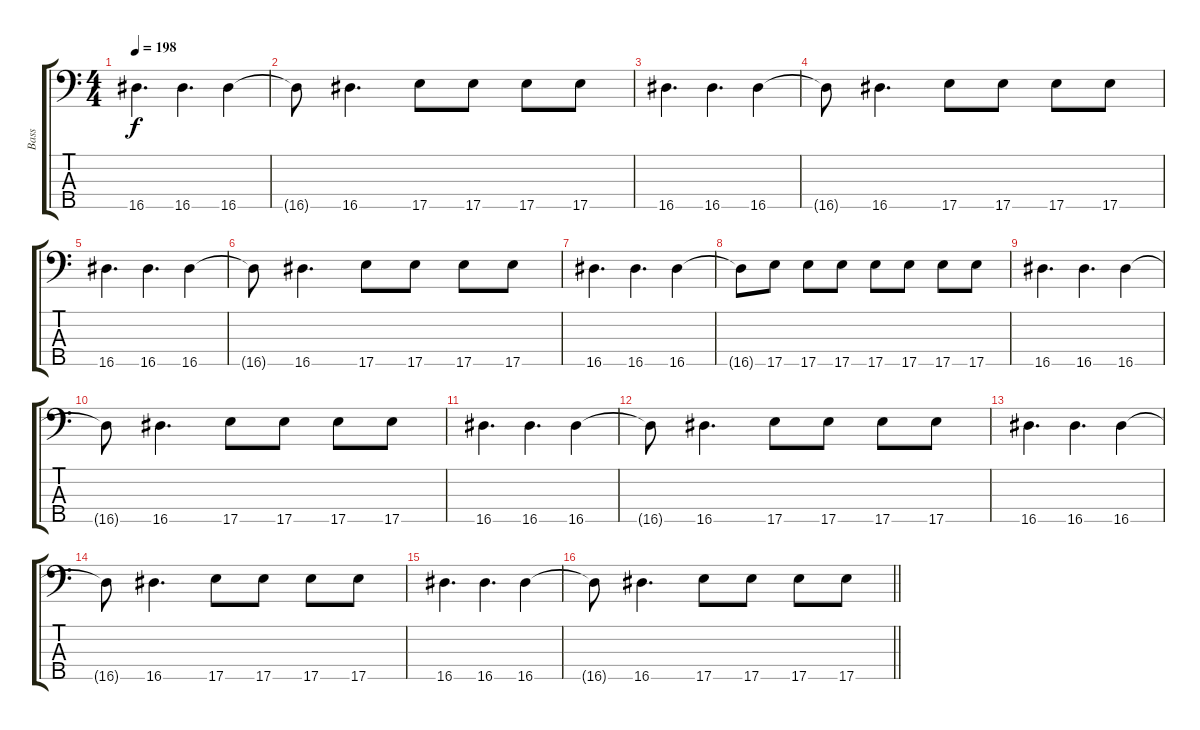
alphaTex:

\track ("Bass" "Bass") {instrument electricbasspick}
\staff {score tabs}
\tuning (G2 D2 A1 E1 B0) {hide}
\ts (4 4)
\tempo 198
\clef f4
\ks c
16.5.4{d dy f} 16.5.4{d} 16.5.4 |
16.5{t}.8 16.5.4{d} 17.5.8 17.5.8 17.5.8 17.5.8 |
16.5.4{d} 16.5.4{d} 16.5.4 |
16.5{t}.8 16.5.4{d} 17.5.8 17.5.8 17.5.8 17.5.8 |
16.5.4{d} 16.5.4{d} 16.5.4 |
16.5{t}.8 16.5.4{d} 17.5.8 17.5.8 17.5.8 17.5.8 |
16.5.4{d} 16.5.4{d} 16.5.4 |
16.5{t}.8 17.5.8 17.5.8 17.5.8 17.5.8 17.5.8 17.5.8 17.5.8 |
16.5.4{d} 16.5.4{d} 16.5.4 |
16.5{t}.8 16.5.4{d} 17.5.8 17.5.8 17.5.8 17.5.8 |
16.5.4{d} 16.5.4{d} 16.5.4 |
16.5{t}.8 16.5.4{d} 17.5.8 17.5.8 17.5.8 17.5.8 |
16.5.4{d} 16.5.4{d} 16.5.4 |
16.5{t}.8 16.5.4{d} 17.5.8 17.5.8 17.5.8 17.5.8 |
16.5.4{d} 16.5.4{d} 16.5.4 |
\barLineRight lightlight
16.5{t}.8 16.5.4{d} 17.5.8 17.5.8 17.5.8 17.5.8
